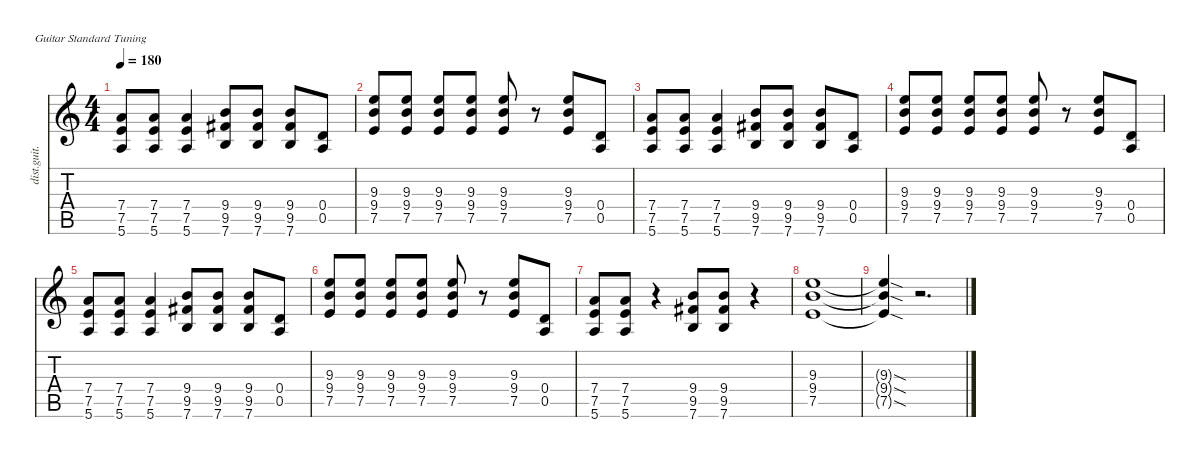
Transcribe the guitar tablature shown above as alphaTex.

\defaultSystemsLayout 4
\hideDynamics
\bracketExtendMode nobrackets
\otherSystemsTrackNameOrientation horizontal
\track ("Guitar: Azusa Nakano" "dist.guit.") {instrument distortionguitar}
\staff {score tabs}
\tuning (E4 B3 G3 D3 A2 E2)
\ts (4 4)
\tempo 180
\clef g2
\ks c
(7.4 7.5 5.6).8{dy f} (7.4 7.5 5.6).8 (7.4 7.5 5.6).4 (9.4 9.5{acc #} 7.6).8 (9.4 9.5{acc #} 7.6).8 (9.4 9.5{acc #} 7.6).8 (0.4 0.5).8 |
(9.3 9.4 7.5).8 (9.3 9.4 7.5).8 (9.3 9.4 7.5).8 (9.3 9.4 7.5).8 (9.3 9.4 7.5).8 r.8 (9.3 9.4 7.5).8 (0.4 0.5).8 |
(7.4 7.5 5.6).8 (7.4 7.5 5.6).8 (7.4 7.5 5.6).4 (9.4 9.5{acc #} 7.6).8 (9.4 9.5{acc #} 7.6).8 (9.4 9.5{acc #} 7.6).8 (0.4 0.5).8 |
(9.3 9.4 7.5).8 (9.3 9.4 7.5).8 (9.3 9.4 7.5).8 (9.3 9.4 7.5).8 (9.3 9.4 7.5).8 r.8 (9.3 9.4 7.5).8 (0.4 0.5).8 |
(7.4 7.5 5.6).8 (7.4 7.5 5.6).8 (7.4 7.5 5.6).4 (9.4 9.5{acc #} 7.6).8 (9.4 9.5{acc #} 7.6).8 (9.4 9.5{acc #} 7.6).8 (0.4 0.5).8 |
(9.3 9.4 7.5).8 (9.3 9.4 7.5).8 (9.3 9.4 7.5).8 (9.3 9.4 7.5).8 (9.3 9.4 7.5).8 r.8 (9.3 9.4 7.5).8 (0.4 0.5).8 |
(7.4 7.5 5.6).8 (7.4 7.5 5.6).8 r.4 (9.4 9.5{acc #} 7.6).8 (9.4 9.5{acc #} 7.6).8 r.4 |
(9.3 9.4 7.5).1 |
(9.3{sod t} 9.4{sod t} 7.5{sod t}).4 r.2{d}
